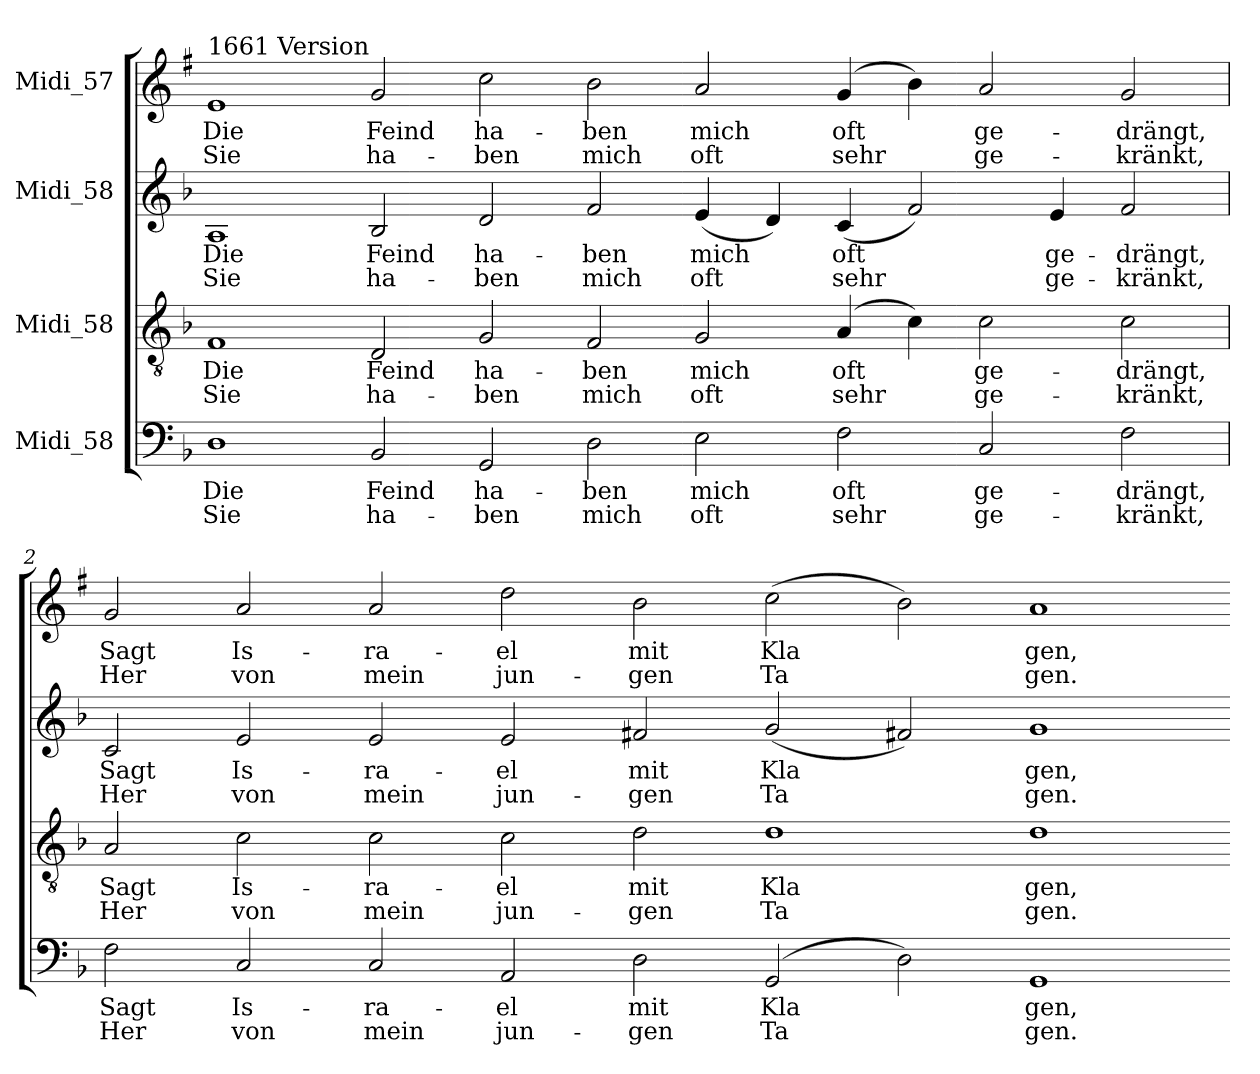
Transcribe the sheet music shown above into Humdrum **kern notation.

**kern	**text	**text	**kern	**text	**text	**kern	**text	**text	**kern	**text	**text
*part4	*part4	*part4	*part3	*part3	*part3	*part2	*part2	*part2	*part1	*part1	*part1
*staff4	*staff4	*staff4	*staff3	*staff3	*staff3	*staff2	*staff2	*staff2	*staff1	*staff1	*staff1
*I"Midi_58	*	*	*I"Midi_58	*	*	*I"Midi_58	*	*	*I"Midi_57	*	*
*clefF4	*	*	*clefGv2	*	*	*clefG2	*	*	*clefG2	*	*
*	*	*	*	*	*	*	*	*	*ITrd1c2	*	*
*k[b-]	*	*	*k[b-]	*	*	*k[b-]	*	*	*k[b-]	*	*
*F:	*	*	*F:	*	*	*F:	*	*	*F:	*	*
=1	=1	=1	=1	=1	=1	=1	=1	=1	=1	=1	=1
!	!	!	!	!	!	!	!	!	!LO:TX:a:t=1661 Version	!	!
!	!LO:LY:b	!LO:LY:b	!	!LO:LY:b	!LO:LY:b	!	!LO:LY:b	!LO:LY:b	!	!LO:LY:b	!LO:LY:b
1D	Die	Sie	1F	Die	Sie	1A	Die	Sie	1d	Die	Sie
!	!LO:LY:b	!LO:LY:b	!	!LO:LY:b	!LO:LY:b	!	!LO:LY:b	!LO:LY:b	!	!LO:LY:b	!LO:LY:b
2BB-	Feind	ha-	2D	Feind	ha-	2B-	Feind	ha-	2f	Feind	ha-
!	!LO:LY:b	!LO:LY:b	!	!LO:LY:b	!LO:LY:b	!	!LO:LY:b	!LO:LY:b	!	!LO:LY:b	!LO:LY:b
2GG	-ha-	-ben	2G	-ha-	-ben	2d	-ha-	-ben	2b-	-ha-	-ben
!	!LO:LY:b	!LO:LY:b	!	!LO:LY:b	!LO:LY:b	!	!LO:LY:b	!LO:LY:b	!	!LO:LY:b	!LO:LY:b
2D	ben	mich	2F	ben	mich	2f	ben	mich	2a	ben	mich
!	!LO:LY:b	!LO:LY:b	!	!LO:LY:b	!LO:LY:b	!	!LO:LY:b	!LO:LY:b	!	!LO:LY:b	!LO:LY:b
2E	mich	oft	2G	mich	oft	(<4e	mich	oft	2g	mich	oft
.	.	.	.	.	.	4d)	.	.	.	.	.
!	!LO:LY:b	!LO:LY:b	!	!LO:LY:b	!LO:LY:b	!	!LO:LY:b	!LO:LY:b	!	!LO:LY:b	!LO:LY:b
2F	oft	sehr	(>4A	oft	sehr	(<4c	oft	sehr	(<4f	oft	sehr
.	.	.	4c)	.	.	2f)	.	.	4a)	.	.
!	!LO:LY:b	!LO:LY:b	!	!LO:LY:b	!LO:LY:b	!	!	!	!	!LO:LY:b	!LO:LY:b
2C	ge-	-ge-	2c	ge-	-ge-	.	.	.	2g	ge-	-ge-
!	!	!	!	!	!	!	!LO:LY:b	!LO:LY:b	!	!	!
.	.	.	.	.	.	4e	ge-	-ge-	.	.	.
!	!LO:LY:b	!LO:LY:b	!	!LO:LY:b	!LO:LY:b	!	!LO:LY:b	!LO:LY:b	!	!LO:LY:b	!LO:LY:b
2F	-drängt,	kränkt,	2c	-drängt,	kränkt,	2f	-drängt,	kränkt,	2f	-drängt,	kränkt,
=2	=2	=2	=2	=2	=2	=2	=2	=2	=2	=2	=2
!	!LO:LY:b	!LO:LY:b	!	!LO:LY:b	!LO:LY:b	!	!LO:LY:b	!LO:LY:b	!	!LO:LY:b	!LO:LY:b
2F	Sagt	Her	2A	Sagt	Her	2c	Sagt	Her	2f	Sagt	Her
!	!LO:LY:b	!LO:LY:b	!	!LO:LY:b	!LO:LY:b	!	!LO:LY:b	!LO:LY:b	!	!LO:LY:b	!LO:LY:b
2C	Is-	-von	2c	Is-	-von	2e	Is-	-von	2g	Is-	-von
!	!LO:LY:b	!LO:LY:b	!	!LO:LY:b	!LO:LY:b	!	!LO:LY:b	!LO:LY:b	!	!LO:LY:b	!LO:LY:b
2C	ra-	-mein	2c	ra-	-mein	2e	ra-	-mein	2g	ra-	-mein
!	!LO:LY:b	!LO:LY:b	!	!LO:LY:b	!LO:LY:b	!	!LO:LY:b	!LO:LY:b	!	!LO:LY:b	!LO:LY:b
2AA	el	jun-	2c	el	jun-	2e	el	jun-	2cc	el	jun-
!	!LO:LY:b	!LO:LY:b	!	!LO:LY:b	!LO:LY:b	!	!LO:LY:b	!LO:LY:b	!	!LO:LY:b	!LO:LY:b
2D	-mit	gen	2d	-mit	gen	2f#X	-mit	gen	2a	-mit	gen
!	!LO:LY:b	!LO:LY:b	!	!LO:LY:b	!LO:LY:b	!	!LO:LY:b	!LO:LY:b	!	!LO:LY:b	!LO:LY:b
(>2GG	Kla	Ta	1d	Kla	Ta	(<2g	Kla	Ta	(>2b-	Kla	Ta
2D)	.	.	.	.	.	2f#X)	.	.	2a)	.	.
!	!LO:LY:b	!LO:LY:b	!	!LO:LY:b	!LO:LY:b	!	!LO:LY:b	!LO:LY:b	!	!LO:LY:b	!LO:LY:b
1GG	gen,	gen.	1d	gen,	gen.	1g	gen,	gen.	1g	gen,	gen.
=-	=-	=-	=-	=-	=-	=-	=-	=-	=-	=-	=-
*-	*-	*-	*-	*-	*-	*-	*-	*-	*-	*-	*-
